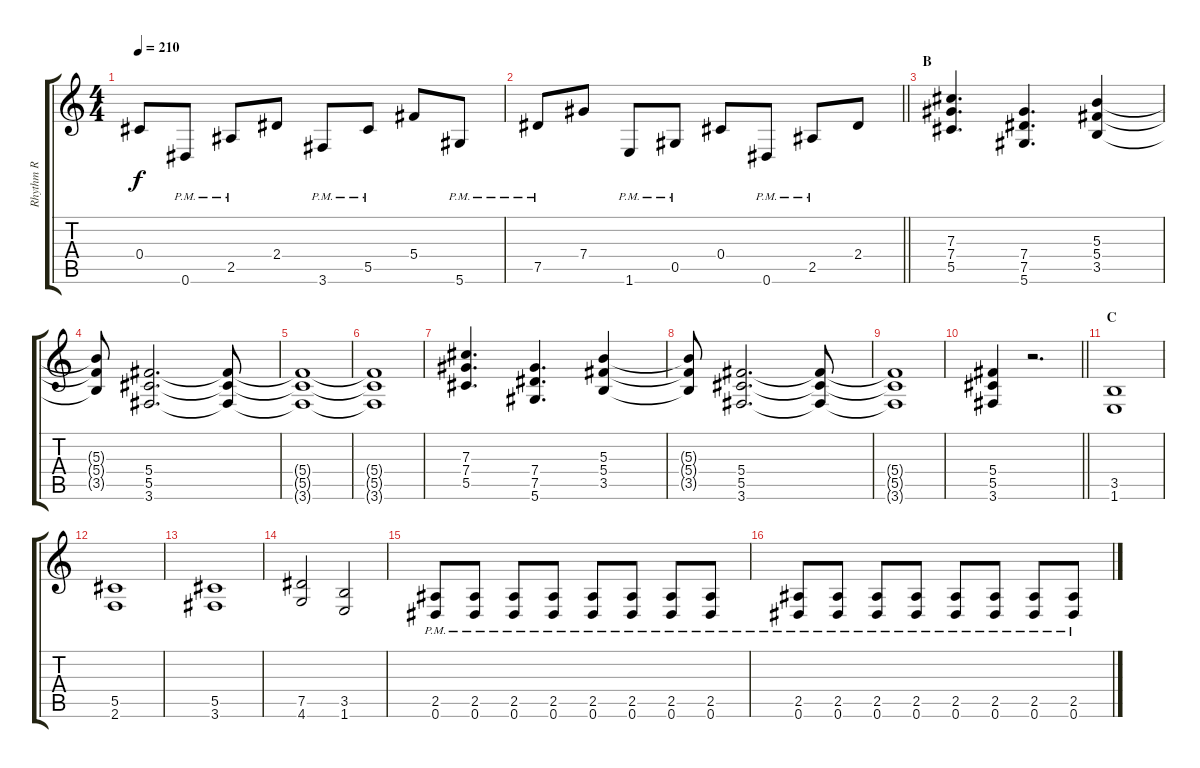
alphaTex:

\track ("Rhythm R" "Rhythm R") {instrument overdrivenguitar}
\staff {score tabs}
\tuning (Eb4 Bb3 Gb3 Db3 Ab2 Eb2) {hide}
\ts (4 4)
\tempo 210
\clef g2
\ks c
0.4.8{dy f} 0.6{pm}.8 2.5{pm}.8 2.4.8 3.6{pm}.8 5.5{pm}.8 5.4.8 5.6{pm}.8 |
\barLineRight lightlight
7.5{pm}.8 7.4.8 1.6{pm}.8 0.5{pm}.8 0.4.8 0.6{pm}.8 2.5{pm}.8 2.4.8 |
\section ("" "B")
(7.3 7.4 5.5).4{d} (7.4 7.5 5.6).4{d} (5.3 5.4 3.5).4 |
(5.3{t} 5.4{t} 3.5{t}).8 (5.4 5.5 3.6).2{d} (5.4{t} 5.5{t} 3.6{t}).8 |
(5.4{t} 5.5{t} 3.6{t}).1 |
(5.4{t} 5.5{t} 3.6{t}).1 |
(7.3 7.4 5.5).4{d} (7.4 7.5 5.6).4{d} (5.3 5.4 3.5).4 |
(5.3{t} 5.4{t} 3.5{t}).8 (5.4 5.5 3.6).2{d} (5.4{t} 5.5{t} 3.6{t}).8 |
(5.4{t} 5.5{t} 3.6{t}).1 |
\barLineRight lightlight
(5.4 5.5 3.6).4 r.2{d} |
\section ("" "C")
(3.5 1.6).1 |
(5.5 2.6).1 |
(5.5 3.6).1 |
(7.5 4.6).2 (3.5 1.6).2 |
(2.5{pm} 0.6{pm}).8 (2.5{pm} 0.6{pm}).8 (2.5{pm} 0.6{pm}).8 (2.5{pm} 0.6{pm}).8 (2.5{pm} 0.6{pm}).8 (2.5{pm} 0.6{pm}).8 (2.5{pm} 0.6{pm}).8 (2.5{pm} 0.6{pm}).8 |
(2.5{pm} 0.6{pm}).8 (2.5{pm} 0.6{pm}).8 (2.5{pm} 0.6{pm}).8 (2.5{pm} 0.6{pm}).8 (2.5{pm} 0.6{pm}).8 (2.5{pm} 0.6{pm}).8 (2.5{pm} 0.6{pm}).8 (2.5{pm} 0.6{pm}).8
